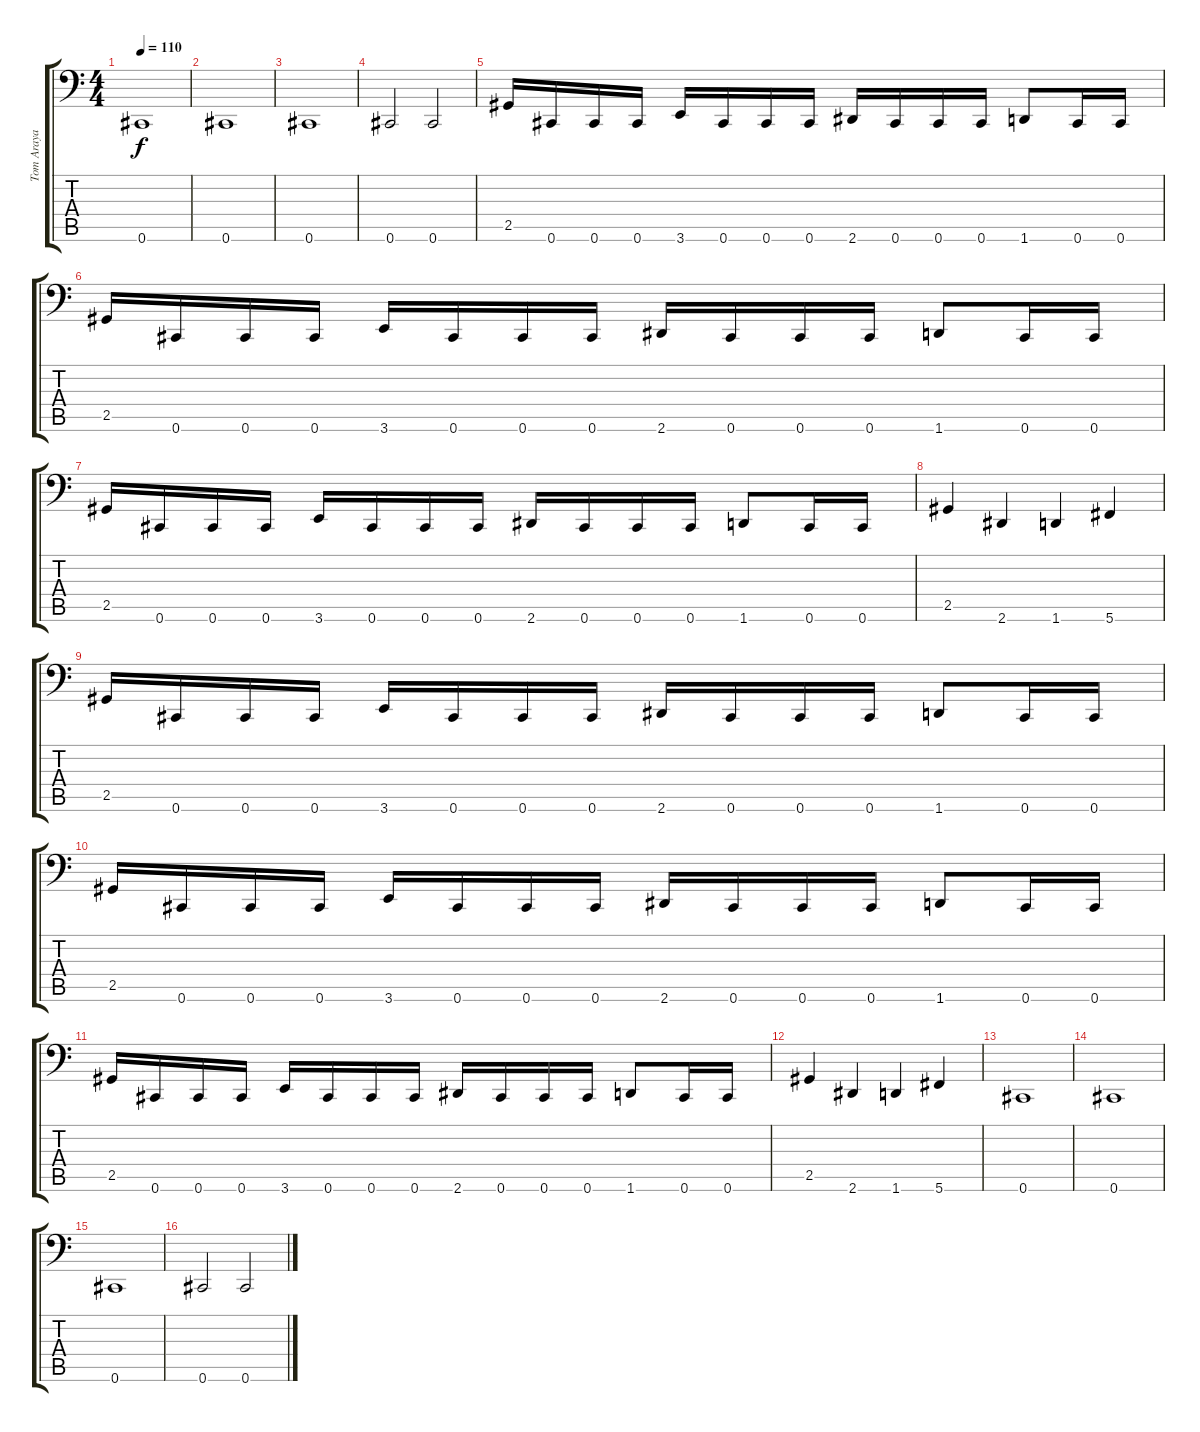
\track ("Tom Araya" "Tom Araya") {instrument electricbasspick}
\staff {score tabs}
\tuning (Db3 Ab2 E2 B1 Gb1 Db1) {hide}
\ts (4 4)
\tempo 110
\clef f4
\ks c
0.6.1{dy f} |
0.6.1 |
0.6.1 |
0.6.2 0.6.2 |
2.5.16 0.6.16 0.6.16 0.6.16 3.6.16 0.6.16 0.6.16 0.6.16 2.6.16 0.6.16 0.6.16 0.6.16 1.6.8 0.6.16 0.6.16 |
2.5.16 0.6.16 0.6.16 0.6.16 3.6.16 0.6.16 0.6.16 0.6.16 2.6.16 0.6.16 0.6.16 0.6.16 1.6.8 0.6.16 0.6.16 |
2.5.16 0.6.16 0.6.16 0.6.16 3.6.16 0.6.16 0.6.16 0.6.16 2.6.16 0.6.16 0.6.16 0.6.16 1.6.8 0.6.16 0.6.16 |
2.5.4 2.6.4 1.6.4 5.6.4 |
2.5.16 0.6.16 0.6.16 0.6.16 3.6.16 0.6.16 0.6.16 0.6.16 2.6.16 0.6.16 0.6.16 0.6.16 1.6.8 0.6.16 0.6.16 |
2.5.16 0.6.16 0.6.16 0.6.16 3.6.16 0.6.16 0.6.16 0.6.16 2.6.16 0.6.16 0.6.16 0.6.16 1.6.8 0.6.16 0.6.16 |
2.5.16 0.6.16 0.6.16 0.6.16 3.6.16 0.6.16 0.6.16 0.6.16 2.6.16 0.6.16 0.6.16 0.6.16 1.6.8 0.6.16 0.6.16 |
2.5.4 2.6.4 1.6.4 5.6.4 |
0.6.1 |
0.6.1 |
0.6.1 |
0.6.2 0.6.2
